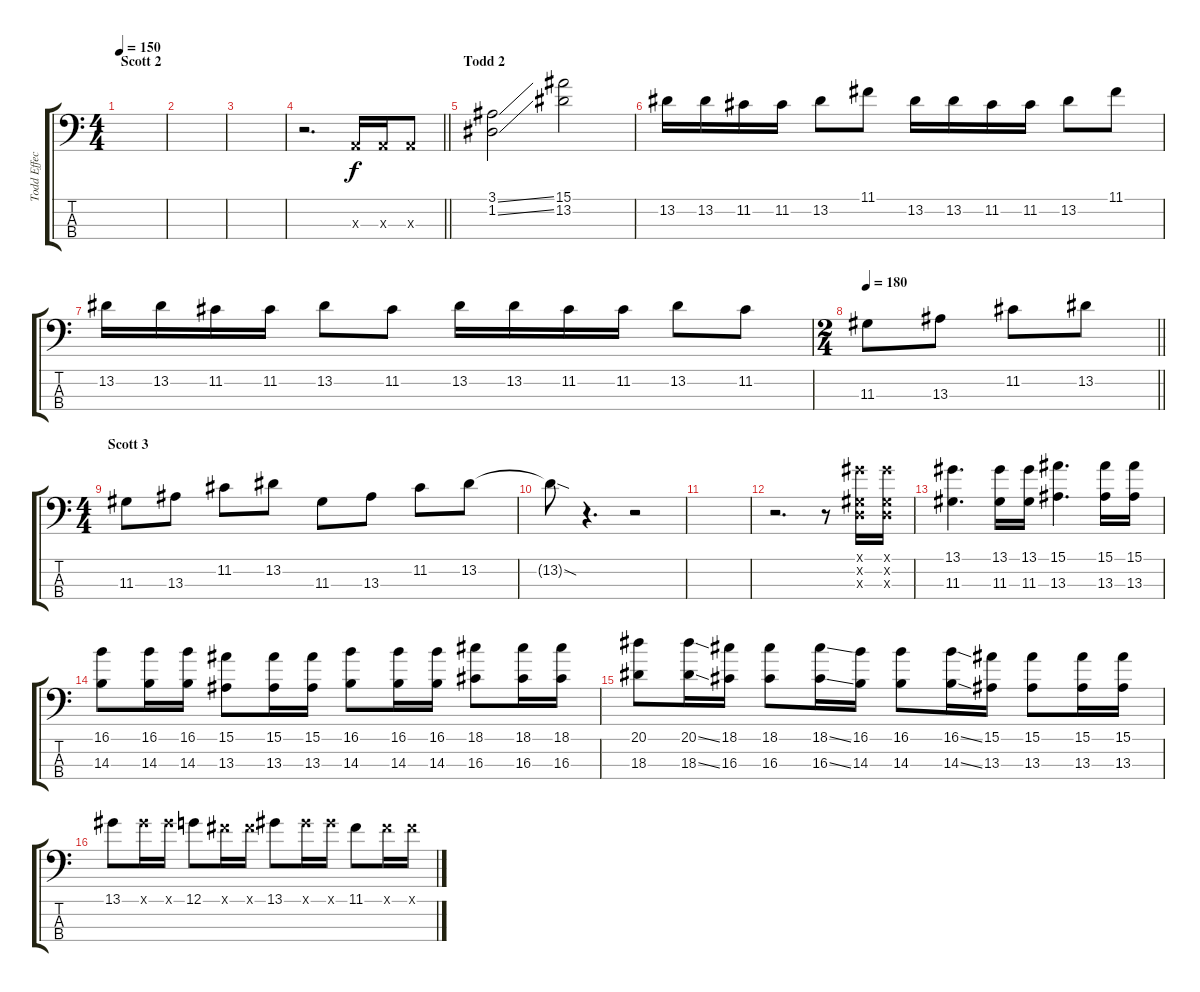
\track ("Todd Effects" "Todd Effec") {instrument overdrivenguitar}
\staff {score tabs}
\tuning (G2 D2 A1 E1) {hide}
\ts (4 4)
\section ("" "Scott 2")
\tempo 150
\clef f4
\ks c
|
|
|
\barLineRight lightlight
r.2{d} 0.3{x}.16 0.3{x}.16 0.3{x}.8 |
\section ("" "Todd 2")
(3.1{ss} 1.2{ss}).2 (15.1 13.2).2 |
13.2.16 13.2.16 11.2.16 11.2.16 13.2.8 11.1.8 13.2.16 13.2.16 11.2.16 11.2.16 13.2.8 11.1.8 |
13.2.16 13.2.16 11.2.16 11.2.16 13.2.8 11.2.8 13.2.16 13.2.16 11.2.16 11.2.16 13.2.8 11.2.8 |
\ts (2 4)
\tempo 180
\barLineRight lightlight
11.3.8 13.3.8 11.2.8 13.2.8 |
\ts (4 4)
\section ("" "Scott 3")
11.3.8 13.3.8 11.2.8 13.2.8 11.3.8 13.3.8 11.2.8 13.2.8 |
13.2{sod t}.8 r.4{d} r.2 |
|
r.2{d} r.8 (13.1{x} 0.2{x} 11.3{x}).16 (13.1{x} 0.2{x} 11.3{x}).16 |
(13.1 11.3).4{d} (13.1 11.3).16 (13.1 11.3).16 (15.1 13.3).4{d} (15.1 13.3).16 (15.1 13.3).16 |
(16.1 14.3).8 (16.1 14.3).16 (16.1 14.3).16 (15.1 13.3).8 (15.1 13.3).16 (15.1 13.3).16 (16.1 14.3).8 (16.1 14.3).16 (16.1 14.3).16 (18.1 16.3).8 (18.1 16.3).16 (18.1 16.3).16 |
(20.1 18.3).8 (20.1{ss} 18.3{ss}).16 (18.1 16.3).16 (18.1 16.3).8 (18.1{ss} 16.3{ss}).16 (16.1 14.3).16 (16.1 14.3).8 (16.1{ss} 14.3{ss}).16 (15.1 13.3).16 (15.1 13.3).8 (15.1 13.3).16 (15.1 13.3).16 |
13.1.8 13.1{x}.16 13.1{x}.16 12.1.8 11.1{x}.16 11.1{x}.16 13.1.8 13.1{x}.16 13.1{x}.16 11.1.8 11.1{x}.16 11.1{x}.16
